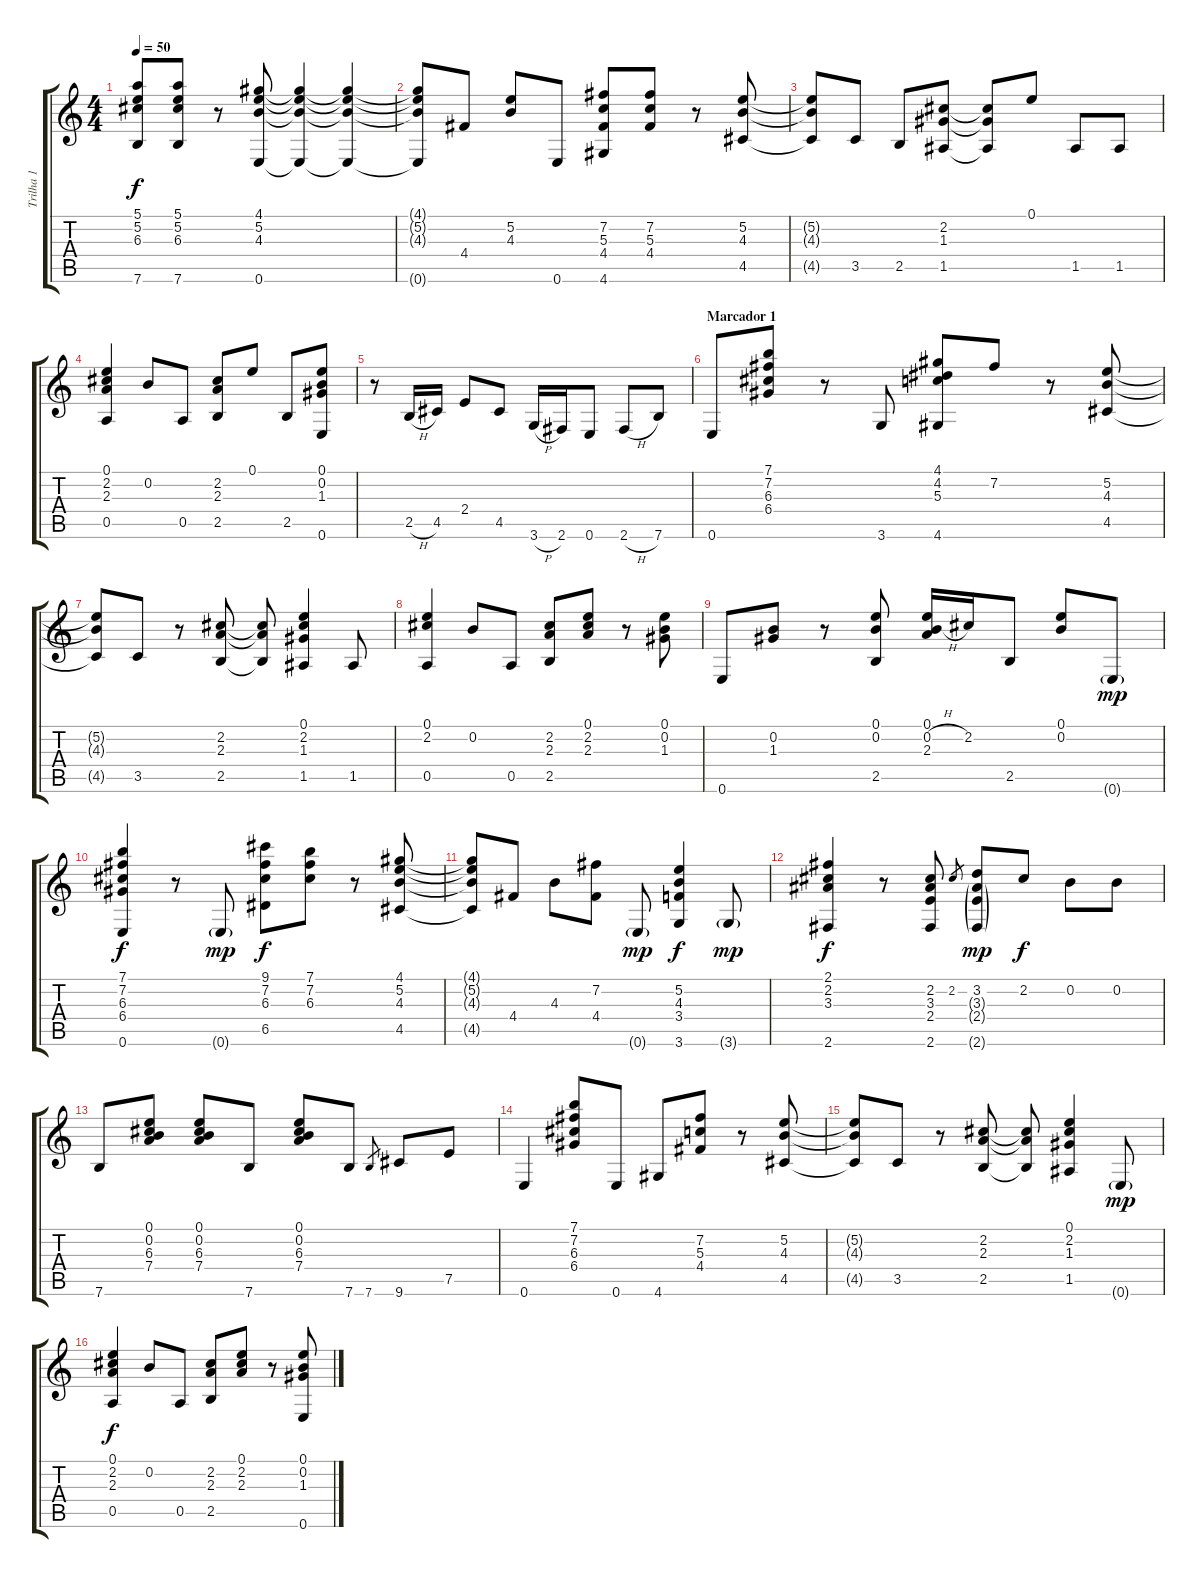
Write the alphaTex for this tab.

\track ("Trilha 1" "Trilha 1") {instrument acousticguitarsteel}
\staff {score tabs}
\tuning (E4 B3 G3 D3 A2 E2) {hide}
\ts (4 4)
\tempo 50
\clef g2
\ks c
(5.1 5.2 6.3 7.6).8{dy f instrument acousticguitarsteel} (5.1 5.2 6.3 7.6).8 r.8 (4.1 5.2 4.3 0.6).8 (4.1{t} 5.2{t} 4.3{t} 0.6{t}).4 (4.1{t} 5.2{t} 4.3{t} 0.6{t}).4 |
(4.1{t} 5.2{t} 4.3{t} 0.6{t}).8 4.4.8 (5.2 4.3).8 0.6.8 (7.2 5.3 4.4 4.6).8 (7.2 5.3 4.4).8 r.8 (5.2 4.3 4.5).8 |
(5.2{t} 4.3{t} 4.5{t}).8 3.5.8 2.5.8 (2.2 1.3 1.5).8 (2.2{t} 1.3{t} 1.5{t}).8 0.1.8 1.5.8 1.5.8 |
(0.1 2.2 2.3 0.5).4 0.2.8 0.5.8 (2.2 2.3 2.5).8 0.1.8 2.5.8 (0.1 0.2 1.3 0.6).8 |
r.8 2.5{h}.16 4.5.16 2.4.8 4.5.8 3.6{h}.16 2.6.16 0.6.8 2.6{h}.8 7.6.8 |
\section ("" "Marcador 1")
0.6.8 (7.1 7.2 6.3 6.4).8 r.8 3.6.8 (4.1 4.2 5.3 4.6).8 7.2.8 r.8 (5.2 4.3 4.5).8 |
(5.2{t} 4.3{t} 4.5{t}).8 3.5.8 r.8 (2.2 2.3 2.5).8 (2.2{t} 2.3{t} 2.5{t}).8 (0.1 2.2 1.3 1.5).4 1.5.8 |
(0.1 2.2 0.5).4 0.2.8 0.5.8 (2.2 2.3 2.5).8 (0.1 2.2 2.3).8 r.8 (0.1 0.2 1.3).8 |
0.6.8 (0.2 1.3).8 r.8 (0.1 0.2 2.5).8 (0.1 0.2{h} 2.3).16 2.2.16 2.5.8 (0.1 0.2).8 0.6{g}.8{dy mp} |
(7.1 7.2 6.3 6.4 0.6).4{dy f} r.8 0.6{g}.8{dy mp} (9.1 7.2 6.3 6.5).8{dy f} (7.1 7.2 6.3).8 r.8 (4.1 5.2 4.3 4.5).8 |
(4.1{t} 5.2{t} 4.3{t} 4.5{t}).8 4.4.8 4.3.8 (7.2 4.4).8 0.6{g}.8{dy mp} (5.2 4.3 3.4 3.6).4{dy f} 3.6{g}.8{dy mp} |
(2.1 2.2 3.3 2.6).4{dy f} r.8 (2.2 3.3 2.4 2.6).8 2.2.8{gr} (3.2 3.3{g} 2.4{g} 2.6{g}).8{dy mp} 2.2.8{dy f} 0.2.8 0.2.8 |
7.6.8 (0.1 0.2 6.3 7.4).8 (0.1 0.2 6.3 7.4).8 7.6.8 (0.1 0.2 6.3 7.4).8 7.6.8 7.6.8{gr} 9.6.8 7.5.8 |
0.6.4 (7.1 7.2 6.3 6.4).8 0.6.8 4.6.8 (7.2 5.3 4.4).8 r.8 (5.2 4.3 4.5).8 |
(5.2{t} 4.3{t} 4.5{t}).8 3.5.8 r.8 (2.2 2.3 2.5).8 (2.2{t} 2.3{t} 2.5{t}).8 (0.1 2.2 1.3 1.5).4 0.6{g}.8{dy mp} |
(0.1 2.2 2.3 0.5).4{dy f} 0.2.8 0.5.8 (2.2 2.3 2.5).8 (0.1 2.2 2.3).8 r.8 (0.1 0.2 1.3 0.6).8
